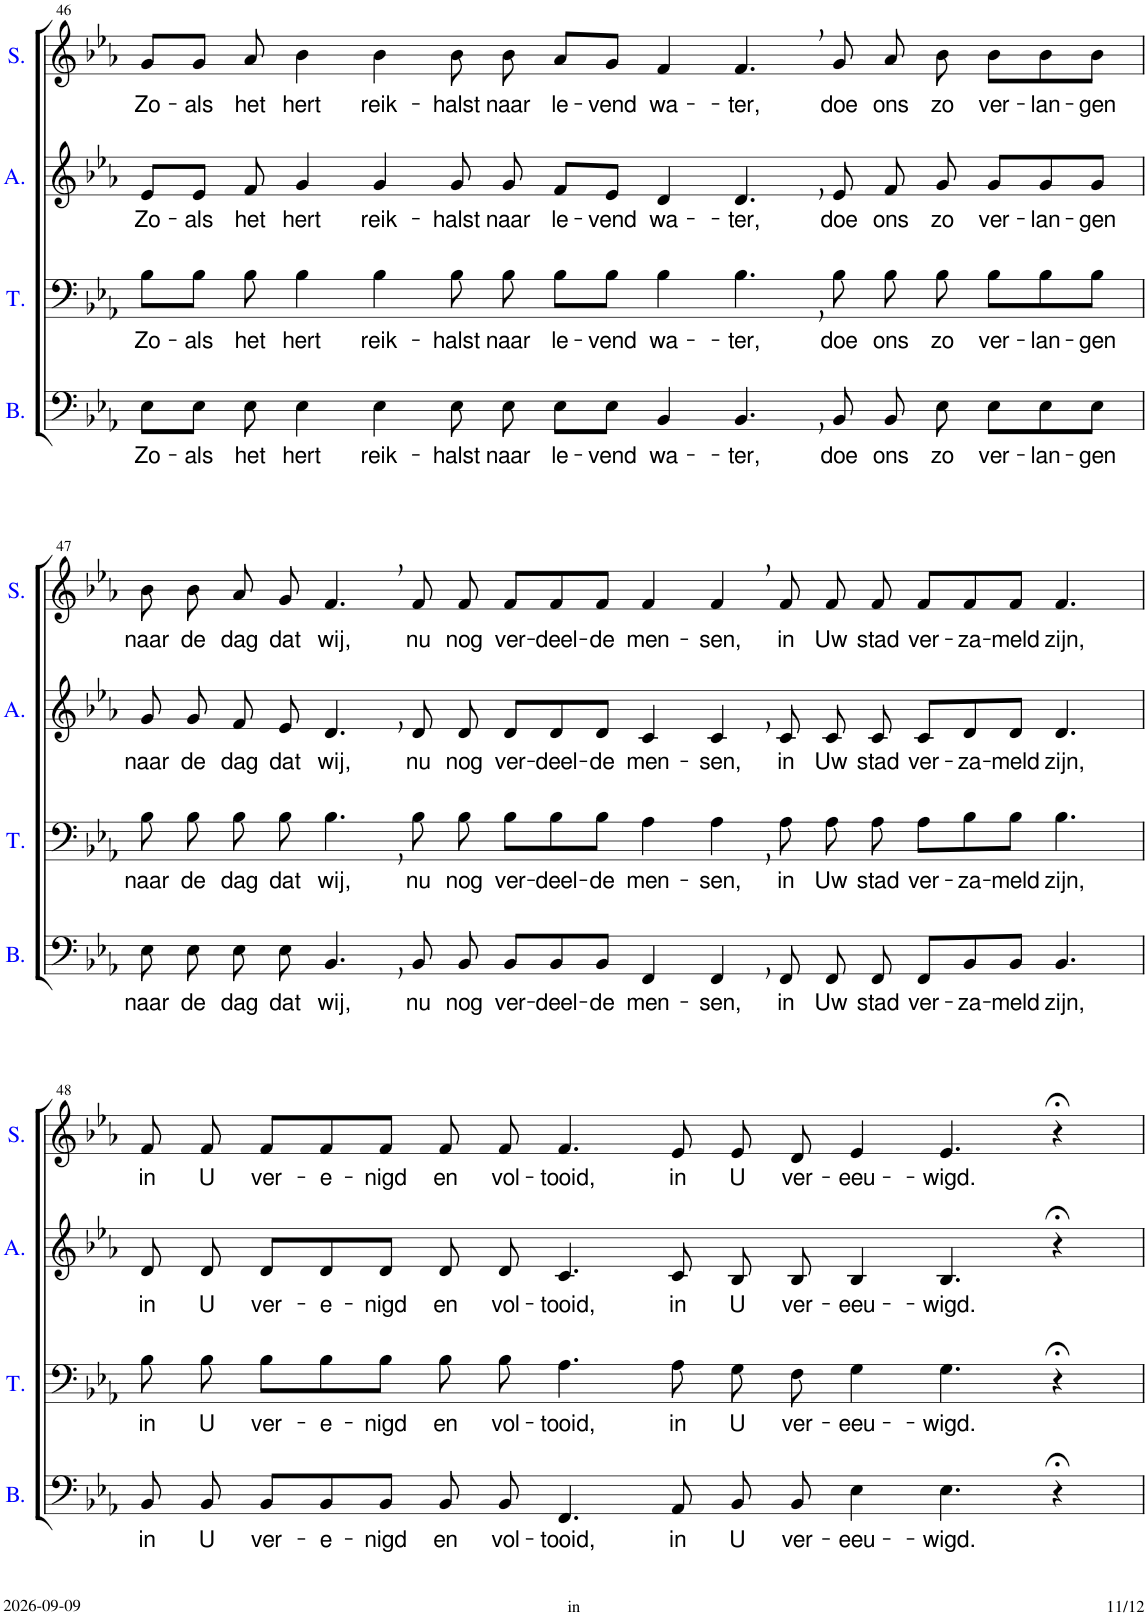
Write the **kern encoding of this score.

**kern	**text	**kern	**text	**kern	**text	**kern	**text
*part4	*part4	*part3	*part3	*part2	*part2	*part1	*part1
*staff4	*staff4	*staff3	*staff3	*staff2	*staff2	*staff1	*staff1
*I"Bass	*	*I"Tenor	*	*I"Alto	*	*I"Soprano	*
*I'B.	*	*I'T.	*	*I'A.	*	*I'S.	*
!!LO:PB:g=z
*clefF4	*	*clefF4	*	*clefG2	*	*clefG2	*
*k[b-e-a-]	*	*k[b-e-a-]	*	*k[b-e-a-]	*	*k[b-e-a-]	*
*M4/4	*	*M4/4	*	*M4/4	*	*M4/4	*
=46	=46	=46	=46	=46	=46	=46	=46
!	!LO:LY:b	!	!LO:LY:b	!	!LO:LY:b	!	!LO:LY:b
8E-\L	Zo-	8B-\L	Zo-	8e-/L	Zo-	8g/L	Zo-
!	!LO:LY:b	!	!LO:LY:b	!	!LO:LY:b	!	!LO:LY:b
8E-\J	-als	8B-\J	-als	8e-/J	-als	8g/J	-als
!	!LO:LY:b	!	!LO:LY:b	!	!LO:LY:b	!	!LO:LY:b
8E-\	het	8B-\	het	8f/	het	8a-/	het
!	!LO:LY:b	!	!LO:LY:b	!	!LO:LY:b	!	!LO:LY:b
4E-\	hert	4B-\	hert	4g/	hert	4b-\	hert
!	!LO:LY:b	!	!LO:LY:b	!	!LO:LY:b	!	!LO:LY:b
4E-\	reik-	4B-\	reik-	4g/	reik-	4b-\	reik-
!	!LO:LY:b	!	!LO:LY:b	!	!LO:LY:b	!	!LO:LY:b
8E-\	-halst	8B-\	-halst	8g/	-halst	8b-\	-halst
!	!LO:LY:b	!	!LO:LY:b	!	!LO:LY:b	!	!LO:LY:b
8E-\	naar	8B-\	naar	8g/	naar	8b-\	naar
!	!LO:LY:b	!	!LO:LY:b	!	!LO:LY:b	!	!LO:LY:b
8E-\L	le-	8B-\L	le-	8f/L	le-	8a-/L	le-
!	!LO:LY:b	!	!LO:LY:b	!	!LO:LY:b	!	!LO:LY:b
8E-\J	-vend	8B-\J	-vend	8e-/J	-vend	8g/J	-vend
!	!LO:LY:b	!	!LO:LY:b	!	!LO:LY:b	!	!LO:LY:b
4BB-/	wa-	4B-\	wa-	4d/	wa-	4f/	wa-
!	!LO:LY:b	!	!LO:LY:b	!	!LO:LY:b	!	!LO:LY:b
4.BB-,</	-ter,	4.B-,<\	-ter,	4.d,</	-ter,	4.f,/	-ter,
!	!LO:LY:b	!	!LO:LY:b	!	!LO:LY:b	!	!LO:LY:b
8BB-/	doe	8B-\	doe	8e-/	doe	8g/	doe
!	!LO:LY:b	!	!LO:LY:b	!	!LO:LY:b	!	!LO:LY:b
8BB-/	ons	8B-\	ons	8f/	ons	8a-/	ons
!	!LO:LY:b	!	!LO:LY:b	!	!LO:LY:b	!	!LO:LY:b
8E-\	zo	8B-\	zo	8g/	zo	8b-\	zo
!	!LO:LY:b	!	!LO:LY:b	!	!LO:LY:b	!	!LO:LY:b
8E-\L	ver-	8B-\L	ver-	8g/L	ver-	8b-\L	ver-
!	!LO:LY:b	!	!LO:LY:b	!	!LO:LY:b	!	!LO:LY:b
8E-\	-lan-	8B-\	-lan-	8g/	-lan-	8b-\	-lan-
!	!LO:LY:b	!	!LO:LY:b	!	!LO:LY:b	!	!LO:LY:b
8E-\J	-gen	8B-\J	-gen	8g/J	-gen	8b-\J	-gen
!!LO:LB:g=z
=47	=47	=47	=47	=47	=47	=47	=47
!	!LO:LY:b	!	!LO:LY:b	!	!LO:LY:b	!	!LO:LY:b
8E-\	naar	8B-\	naar	8g/	naar	8b-\	naar
!	!LO:LY:b	!	!LO:LY:b	!	!LO:LY:b	!	!LO:LY:b
8E-\	de	8B-\	de	8g/	de	8b-\	de
!	!LO:LY:b	!	!LO:LY:b	!	!LO:LY:b	!	!LO:LY:b
8E-\	dag	8B-\	dag	8f/	dag	8a-/	dag
!	!LO:LY:b	!	!LO:LY:b	!	!LO:LY:b	!	!LO:LY:b
8E-\	dat	8B-\	dat	8e-/	dat	8g/	dat
!	!LO:LY:b	!	!LO:LY:b	!	!LO:LY:b	!	!LO:LY:b
4.BB-,</	wij,	4.B-,<\	wij,	4.d,</	wij,	4.f,/	wij,
!	!LO:LY:b	!	!LO:LY:b	!	!LO:LY:b	!	!LO:LY:b
8BB-/	nu	8B-\	nu	8d/	nu	8f/	nu
!	!LO:LY:b	!	!LO:LY:b	!	!LO:LY:b	!	!LO:LY:b
8BB-/	nog	8B-\	nog	8d/	nog	8f/	nog
!	!LO:LY:b	!	!LO:LY:b	!	!LO:LY:b	!	!LO:LY:b
8BB-/L	ver-	8B-\L	ver-	8d/L	ver-	8f/L	ver-
!	!LO:LY:b	!	!LO:LY:b	!	!LO:LY:b	!	!LO:LY:b
8BB-/	-deel-	8B-\	-deel-	8d/	-deel-	8f/	-deel-
!	!LO:LY:b	!	!LO:LY:b	!	!LO:LY:b	!	!LO:LY:b
8BB-/J	-de	8B-\J	-de	8d/J	-de	8f/J	-de
!	!LO:LY:b	!	!LO:LY:b	!	!LO:LY:b	!	!LO:LY:b
4FF/	men-	4A-\	men-	4c/	men-	4f/	men-
!	!LO:LY:b	!	!LO:LY:b	!	!LO:LY:b	!	!LO:LY:b
4FF,</	-sen,	4A-,<\	-sen,	4c,</	-sen,	4f,/	-sen,
!	!LO:LY:b	!	!LO:LY:b	!	!LO:LY:b	!	!LO:LY:b
8FF/	in	8A-\	in	8c/	in	8f/	in
!	!LO:LY:b	!	!LO:LY:b	!	!LO:LY:b	!	!LO:LY:b
8FF/	Uw	8A-\	Uw	8c/	Uw	8f/	Uw
!	!LO:LY:b	!	!LO:LY:b	!	!LO:LY:b	!	!LO:LY:b
8FF/	stad	8A-\	stad	8c/	stad	8f/	stad
!	!LO:LY:b	!	!LO:LY:b	!	!LO:LY:b	!	!LO:LY:b
8FF/L	ver-	8A-\L	ver-	8c/L	ver-	8f/L	ver-
!	!LO:LY:b	!	!LO:LY:b	!	!LO:LY:b	!	!LO:LY:b
8BB-/	-za-	8B-\	-za-	8d/	-za-	8f/	-za-
!	!LO:LY:b	!	!LO:LY:b	!	!LO:LY:b	!	!LO:LY:b
8BB-/J	-meld	8B-\J	-meld	8d/J	-meld	8f/J	-meld
!	!LO:LY:b	!	!LO:LY:b	!	!LO:LY:b	!	!LO:LY:b
4.BB-/	zijn,	4.B-\	zijn,	4.d/	zijn,	4.f/	zijn,
!!LO:LB:g=z
=48	=48	=48	=48	=48	=48	=48	=48
!	!LO:LY:b	!	!LO:LY:b	!	!LO:LY:b	!	!LO:LY:b
8BB-/	in	8B-\	in	8d/	in	8f/	in
!	!LO:LY:b	!	!LO:LY:b	!	!LO:LY:b	!	!LO:LY:b
8BB-/	U	8B-\	U	8d/	U	8f/	U
!	!LO:LY:b	!	!LO:LY:b	!	!LO:LY:b	!	!LO:LY:b
8BB-/L	ver-	8B-\L	ver-	8d/L	ver-	8f/L	ver-
!	!LO:LY:b	!	!LO:LY:b	!	!LO:LY:b	!	!LO:LY:b
8BB-/	-e-	8B-\	-e-	8d/	-e-	8f/	-e-
!	!LO:LY:b	!	!LO:LY:b	!	!LO:LY:b	!	!LO:LY:b
8BB-/J	-nigd	8B-\J	-nigd	8d/J	-nigd	8f/J	-nigd
!	!LO:LY:b	!	!LO:LY:b	!	!LO:LY:b	!	!LO:LY:b
8BB-/	en	8B-\	en	8d/	en	8f/	en
!	!LO:LY:b	!	!LO:LY:b	!	!LO:LY:b	!	!LO:LY:b
8BB-/	vol-	8B-\	vol-	8d/	vol-	8f/	vol-
!	!LO:LY:b	!	!LO:LY:b	!	!LO:LY:b	!	!LO:LY:b
[8FF/	-tooid,	[8A-\	-tooid,	[8c/	-tooid,	[8f/	-tooid,
4ryy	.	4ryy	.	4ryy	.	4ryy	.
!	!LO:LY:b	!	!LO:LY:b	!	!LO:LY:b	!	!LO:LY:b
8AA-/	in	8A-\	in	8c/	in	8e-/	in
!	!LO:LY:b	!	!LO:LY:b	!	!LO:LY:b	!	!LO:LY:b
8BB-/	U	8G\	U	8B-/	U	8e-/	U
!	!LO:LY:b	!	!LO:LY:b	!	!LO:LY:b	!	!LO:LY:b
8BB-/	ver-	8F\	ver-	8B-/	ver-	8d/	ver-
!	!LO:LY:b	!	!LO:LY:b	!	!LO:LY:b	!	!LO:LY:b
4E-\	-eeu-	4G\	-eeu-	4B-/	-eeu-	4e-/	-eeu-
!	!LO:LY:b	!	!LO:LY:b	!	!LO:LY:b	!	!LO:LY:b
4.E-\	-wigd.	4.G\	-wigd.	4.B-/	-wigd.	4.e-/	-wigd.
4r;<	.	4r;<	.	4r;<	.	4r;<	.
=49	=49	=49	=49	=49	=49	=49	=49
4FF/]	.	4A-\]	.	4c/]	.	4f/]	.
=	=	=	=	=	=	=	=
*-	*-	*-	*-	*-	*-	*-	*-
